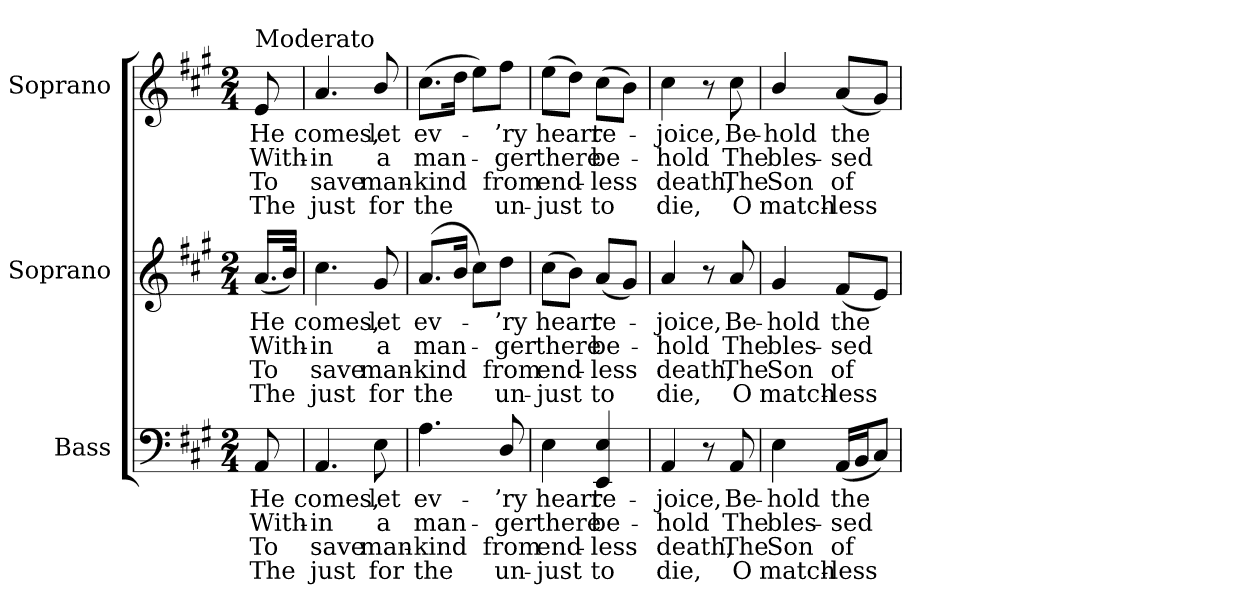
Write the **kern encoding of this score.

**kern	**text	**text	**text	**text	**kern	**text	**text	**text	**text	**kern	**text	**text	**text	**text
*part3	*part3	*part3	*part3	*part3	*part2	*part2	*part2	*part2	*part2	*part1	*part1	*part1	*part1	*part1
*staff3	*staff3	*staff3	*staff3	*staff3	*staff2	*staff2	*staff2	*staff2	*staff2	*staff1	*staff1	*staff1	*staff1	*staff1
*I"Bass	*	*	*	*	*I"Soprano	*	*	*	*	*I"Soprano	*	*	*	*
*I'B.	*	*	*	*	*I'S.	*	*	*	*	*I'S.	*	*	*	*
!!LO:PB:g=z
*clefF4	*	*	*	*	*clefG2	*	*	*	*	*clefG2	*	*	*	*
*k[f#c#g#]	*	*	*	*	*k[f#c#g#]	*	*	*	*	*k[f#c#g#]	*	*	*	*
*A:	*	*	*	*	*A:	*	*	*	*	*A:	*	*	*	*
*M2/4	*	*	*	*	*M2/4	*	*	*	*	*M2/4	*	*	*	*
=	=	=	=	=	=	=	=	=	=	=	=	=	=	=
!	!LO:LY:b:color=#000000	!LO:LY:b:color=#000000	!LO:LY:b:color=#000000	!LO:LY:b:color=#000000	!	!	!	!	!	!	!	!	!	!
!	!	!	!	!	!	!LO:LY:b:color=#000000	!LO:LY:b:color=#000000	!LO:LY:b:color=#000000	!LO:LY:b:color=#000000	!	!	!	!	!
!	!	!	!	!	!	!	!	!	!	!LO:TX:a:t=Moderato	!	!	!	!
!	!	!	!	!	!	!	!	!	!	!	!LO:LY:b:color=#000000	!LO:LY:b:color=#000000	!LO:LY:b:color=#000000	!LO:LY:b:color=#000000
8AAi/	He	With-	To	The	(16.ai/LL	He	With-	To	The	8ei/	He	With-	To	The
.	.	.	.	.	32bi/JJk)	.	.	.	.	.	.	.	.	.
=1	=1	=1	=1	=1	=1	=1	=1	=1	=1	=1	=1	=1	=1	=1
!	!LO:LY:b:color=#000000	!LO:LY:b:color=#000000	!LO:LY:b:color=#000000	!LO:LY:b:color=#000000	!	!	!	!	!	!	!	!	!	!
!	!	!	!	!	!	!LO:LY:b:color=#000000	!LO:LY:b:color=#000000	!LO:LY:b:color=#000000	!LO:LY:b:color=#000000	!	!	!	!	!
!	!	!	!	!	!	!	!	!	!	!	!LO:LY:b:color=#000000	!LO:LY:b:color=#000000	!LO:LY:b:color=#000000	!LO:LY:b:color=#000000
4.AAi/	comes,	-in	save	just	4.cc#i\	comes,	-in	save	just	4.ai/	comes,	-in	save	just
!	!LO:LY:b:color=#000000	!LO:LY:b:color=#000000	!LO:LY:b:color=#000000	!LO:LY:b:color=#000000	!	!	!	!	!	!	!	!	!	!
!	!	!	!	!	!	!LO:LY:b:color=#000000	!LO:LY:b:color=#000000	!LO:LY:b:color=#000000	!LO:LY:b:color=#000000	!	!	!	!	!
!	!	!	!	!	!	!	!	!	!	!	!LO:LY:b:color=#000000	!LO:LY:b:color=#000000	!LO:LY:b:color=#000000	!LO:LY:b:color=#000000
8Ei\	let	a	man-	-for	8g#i/	let	a	man-	-for	8bi/	let	a	man-	for
=2	=2	=2	=2	=2	=2	=2	=2	=2	=2	=2	=2	=2	=2	=2
!	!LO:LY:b:color=#000000	!LO:LY:b:color=#000000	!LO:LY:b:color=#000000	!LO:LY:b:color=#000000	!	!	!	!	!	!	!	!	!	!
!	!	!	!	!	!	!LO:LY:b:color=#000000	!LO:LY:b:color=#000000	!LO:LY:b:color=#000000	!LO:LY:b:color=#000000	!	!	!	!	!
!	!	!	!	!	!	!	!	!	!	!	!LO:LY:b:color=#000000	!LO:LY:b:color=#000000	!LO:LY:b:color=#000000	!LO:LY:b:color=#000000
4.Ai\	ev-	man-	kind	the	(8.ai/L	ev-	man-	kind	the	(8.cc#i\L	ev-	man-	kind	-the
.	.	.	.	.	16bi/Jk	.	.	.	.	16ddi\Jk	.	.	.	.
.	.	.	.	.	8cc#i\L)	.	.	.	.	8eei\L)	.	.	.	.
!	!LO:LY:b:color=#000000	!LO:LY:b:color=#000000	!LO:LY:b:color=#000000	!LO:LY:b:color=#000000	!	!	!	!	!	!	!	!	!	!
!	!	!	!	!	!	!LO:LY:b:color=#000000	!LO:LY:b:color=#000000	!LO:LY:b:color=#000000	!LO:LY:b:color=#000000	!	!	!	!	!
!	!	!	!	!	!	!	!	!	!	!	!LO:LY:b:color=#000000	!LO:LY:b:color=#000000	!LO:LY:b:color=#000000	!LO:LY:b:color=#000000
8Di/	-’ry	-ger	from	un-	8ddi\J	-’ry	-ger	from	un-	8ff#i\J	-’ry	-ger	-from	un-
=3	=3	=3	=3	=3	=3	=3	=3	=3	=3	=3	=3	=3	=3	=3
!	!LO:LY:b:color=#000000	!LO:LY:b:color=#000000	!LO:LY:b:color=#000000	!LO:LY:b:color=#000000	!	!	!	!	!	!	!	!	!	!
!	!	!	!	!	!	!LO:LY:b:color=#000000	!LO:LY:b:color=#000000	!LO:LY:b:color=#000000	!LO:LY:b:color=#000000	!	!	!	!	!
!	!	!	!	!	!	!	!	!	!	!	!LO:LY:b:color=#000000	!LO:LY:b:color=#000000	!LO:LY:b:color=#000000	!LO:LY:b:color=#000000
4Ei\	heart	there	-end-	-just	(8cc#i\L	heart	there	-end-	-just	(8eei\L	heart	there	end-	just
.	.	.	.	.	8bi\J)	.	.	.	.	8ddi\J)	.	.	.	.
!	!LO:LY:b:color=#000000	!LO:LY:b:color=#000000	!LO:LY:b:color=#000000	!LO:LY:b:color=#000000	!	!	!	!	!	!	!	!	!	!
!	!	!	!	!	!	!LO:LY:b:color=#000000	!LO:LY:b:color=#000000	!LO:LY:b:color=#000000	!LO:LY:b:color=#000000	!	!	!	!	!
!	!	!	!	!	!	!	!	!	!	!	!LO:LY:b:color=#000000	!LO:LY:b:color=#000000	!LO:LY:b:color=#000000	!LO:LY:b:color=#000000
4EEi/ 4Ei	re-	be-	less	to	(8ai/L	re-	be-	less	to	(8cc#i\L	re-	be-	less	-to
.	.	.	.	.	8g#i/J)	.	.	.	.	8bi\J)	.	.	.	.
=4	=4	=4	=4	=4	=4	=4	=4	=4	=4	=4	=4	=4	=4	=4
!	!LO:LY:b:color=#000000	!LO:LY:b:color=#000000	!LO:LY:b:color=#000000	!LO:LY:b:color=#000000	!	!	!	!	!	!	!	!	!	!
!	!	!	!	!	!	!LO:LY:b:color=#000000	!LO:LY:b:color=#000000	!LO:LY:b:color=#000000	!LO:LY:b:color=#000000	!	!	!	!	!
!	!	!	!	!	!	!	!	!	!	!	!LO:LY:b:color=#000000	!LO:LY:b:color=#000000	!LO:LY:b:color=#000000	!LO:LY:b:color=#000000
4AAi/	-joice,	-hold	death,	die,	4ai/	-joice,	-hold	death,	die,	4cc#i\	-joice,	-hold	death,	die,
8r	.	.	.	.	8r	.	.	.	.	8r	.	.	.	.
!	!LO:LY:b:color=#000000	!LO:LY:b:color=#000000	!LO:LY:b:color=#000000	!LO:LY:b:color=#000000	!	!	!	!	!	!	!	!	!	!
!	!	!	!	!	!	!LO:LY:b:color=#000000	!LO:LY:b:color=#000000	!LO:LY:b:color=#000000	!LO:LY:b:color=#000000	!	!	!	!	!
!	!	!	!	!	!	!	!	!	!	!	!LO:LY:b:color=#000000	!LO:LY:b:color=#000000	!LO:LY:b:color=#000000	!LO:LY:b:color=#000000
8AAi/	Be-	The	The	O	8ai/	Be-	The	The	O	8cc#i\	Be-	The	The	O
=5	=5	=5	=5	=5	=5	=5	=5	=5	=5	=5	=5	=5	=5	=5
!	!LO:LY:b:color=#000000	!LO:LY:b:color=#000000	!LO:LY:b:color=#000000	!LO:LY:b:color=#000000	!	!	!	!	!	!	!	!	!	!
!	!	!	!	!	!	!LO:LY:b:color=#000000	!LO:LY:b:color=#000000	!LO:LY:b:color=#000000	!LO:LY:b:color=#000000	!	!	!	!	!
!	!	!	!	!	!	!	!	!	!	!	!LO:LY:b:color=#000000	!LO:LY:b:color=#000000	!LO:LY:b:color=#000000	!LO:LY:b:color=#000000
4Ei\	-hold	bles-	Son	match-	4g#i/	-hold	bles-	Son	match-	4bi/	-hold	bles-	-Son	match-
!	!LO:LY:b:color=#000000	!LO:LY:b:color=#000000	!LO:LY:b:color=#000000	!LO:LY:b:color=#000000	!	!	!	!	!	!	!	!	!	!
!	!	!	!	!	!	!LO:LY:b:color=#000000	!LO:LY:b:color=#000000	!LO:LY:b:color=#000000	!LO:LY:b:color=#000000	!	!	!	!	!
!	!	!	!	!	!	!	!	!	!	!	!LO:LY:b:color=#000000	!LO:LY:b:color=#000000	!LO:LY:b:color=#000000	!LO:LY:b:color=#000000
(16AAi/LL	the	-sed	-of	less	(8f#i/L	the	-sed	-of	less	(8ai/L	the	-sed	of	less
16BBi/J	.	.	.	.	.	.	.	.	.	.	.	.	.	.
8C#i/J)	.	.	.	.	8ei/J)	.	.	.	.	8g#i/J)	.	.	.	.
=	=	=	=	=	=	=	=	=	=	=	=	=	=	=
*-	*-	*-	*-	*-	*-	*-	*-	*-	*-	*-	*-	*-	*-	*-
